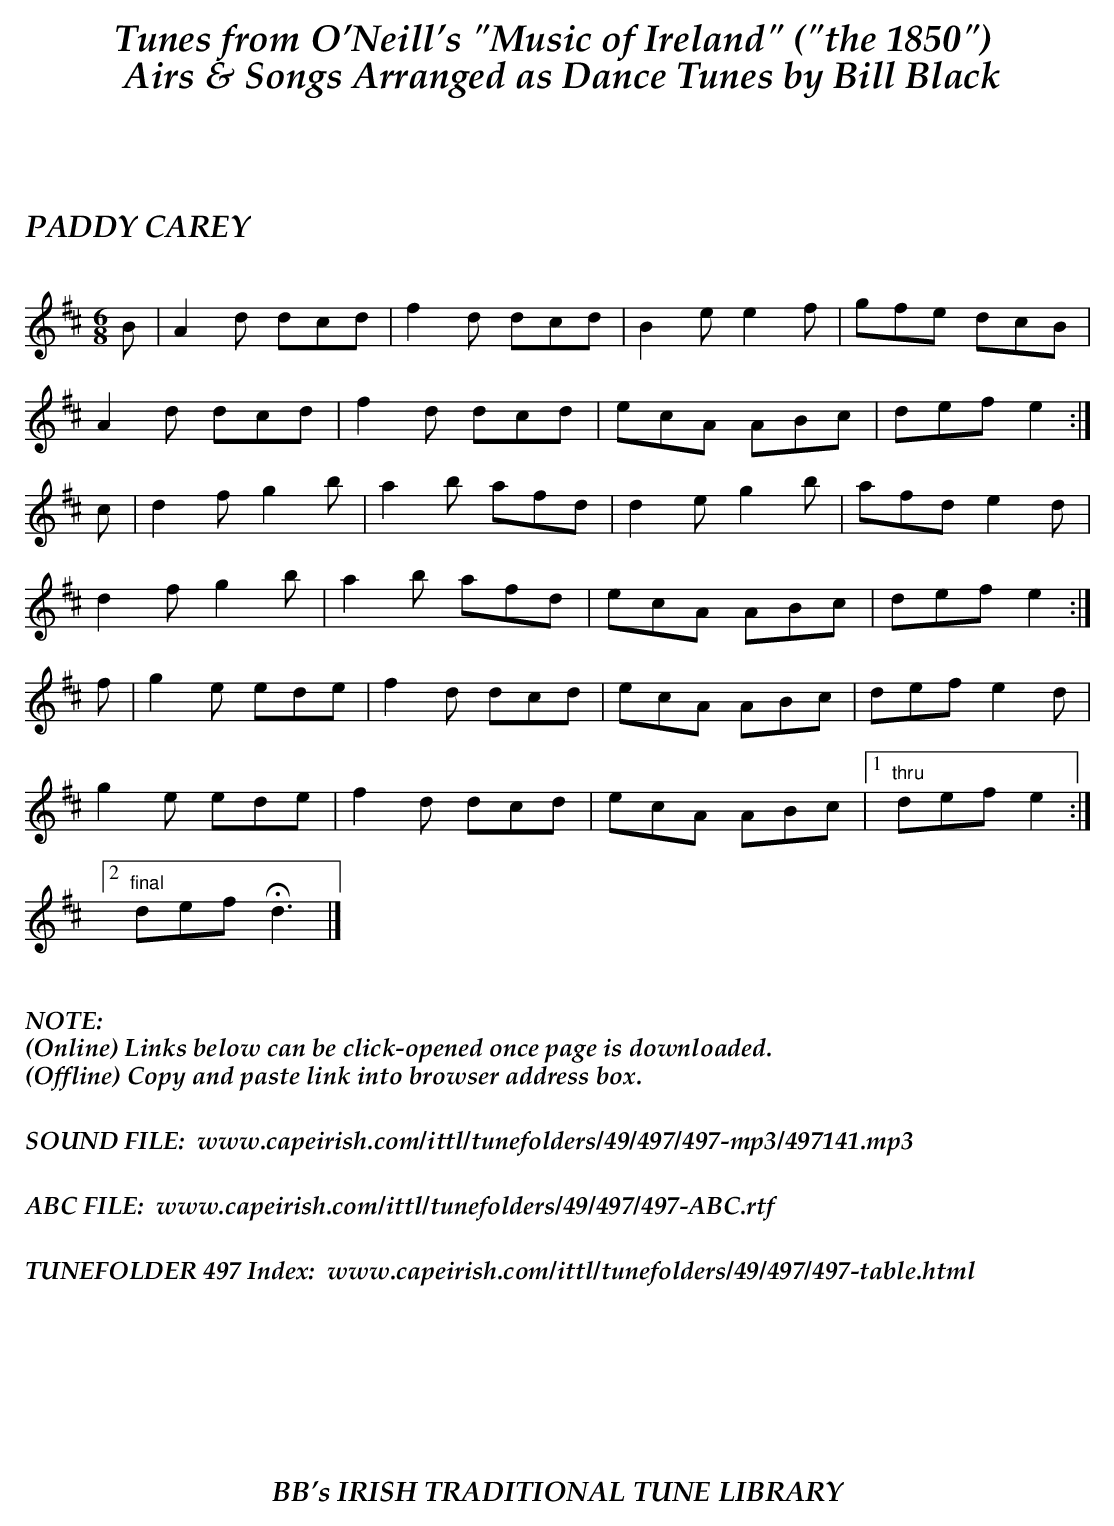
X:1
T:PADDY CAREY
M:6/8
L:1/8
K:D
B|A2d dcd|f2d dcd|B2e e2f|gfe dcB|
A2d dcd|f2d dcd|ecA ABc|def e2 :|
c|d2f g2b|a2b afd|d2e g2b|afd e2d|
d2f g2b|a2b afd|ecA ABc|def e2 :|
f|g2e ede|f2d dcd|ecA ABc|def e2d|
g2e ede|f2d dcd|ecA ABc|1 "thru"def e2 :|
[2 "final" def Hd3|]
%%vskip .3in
%%textoption left
%%textfont "Palatino-BoldItalic" 16
%%begintext
%%NOTE:
(Online) Links below can be click-opened once page is downloaded.
(Offline) Copy and paste link into browser address box.
%%
%%
SOUND FILE:  www.capeirish.com/ittl/tunefolders/49/497/497-mp3/497141.mp3
%%
%%
ABC FILE:  www.capeirish.com/ittl/tunefolders/49/497/497-ABC.rtf
%%
%%
TUNEFOLDER 497 Index:  www.capeirish.com/ittl/tunefolders/49/497/497-table.html
